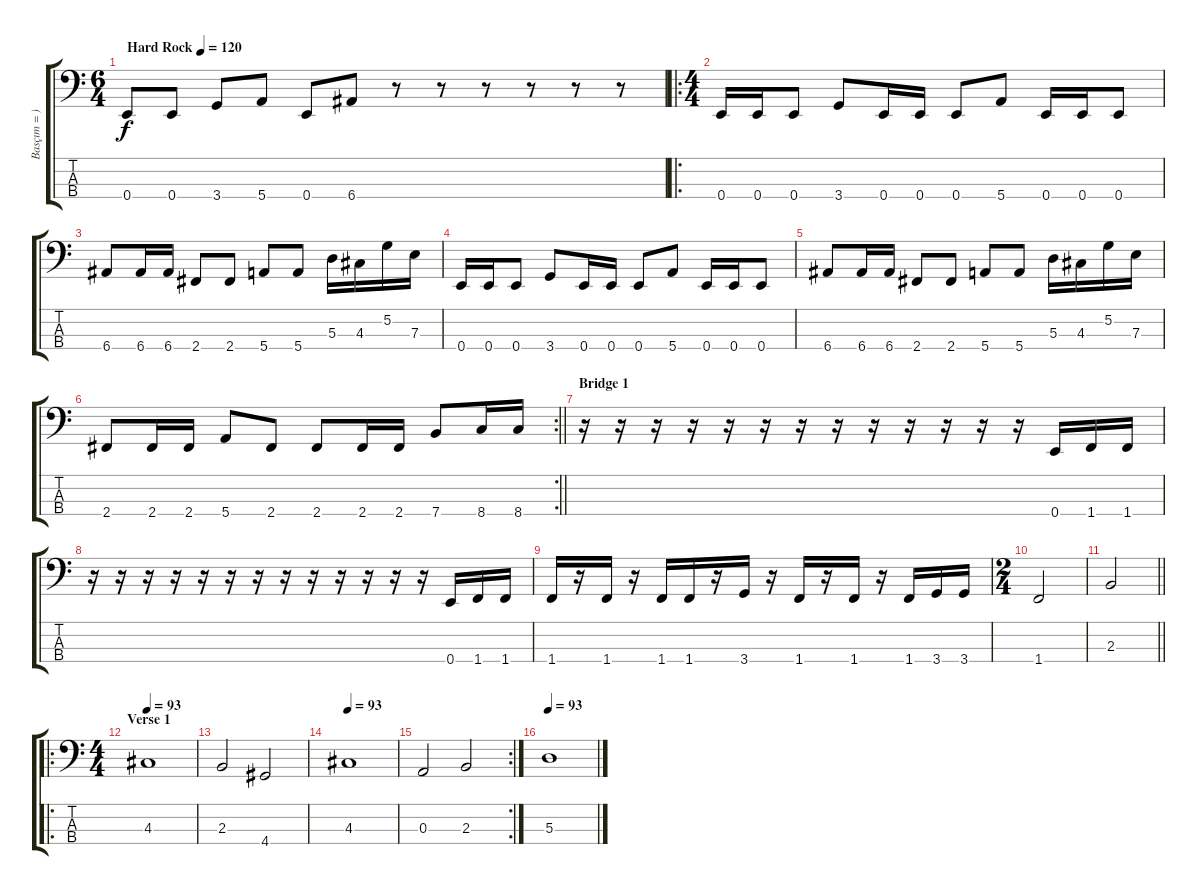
\track ("Basçım = )" "Basçım = )") {instrument electricbassfinger}
\staff {score tabs}
\tuning (G2 D2 A1 E1) {hide}
\ts (6 4)
\tempo (120 "Hard Rock")
\clef f4
\ks c
0.4.8{dy f instrument electricbassfinger} 0.4.8 3.4.8 5.4.8 0.4.8 6.4.8 r.8 r.8 r.8 r.8 r.8 r.8 |
\ro
\ts (4 4)
0.4.16 0.4.16 0.4.8 3.4.8 0.4.16 0.4.16 0.4.8 5.4.8 0.4.16 0.4.16 0.4.8 |
6.4.8 6.4.16 6.4.16 2.4.8 2.4.8 5.4.8 5.4.8 5.3.16 4.3.16 5.2.16 7.3.16 |
0.4.16 0.4.16 0.4.8 3.4.8 0.4.16 0.4.16 0.4.8 5.4.8 0.4.16 0.4.16 0.4.8 |
6.4.8 6.4.16 6.4.16 2.4.8 2.4.8 5.4.8 5.4.8 5.3.16 4.3.16 5.2.16 7.3.16 |
\rc 2
\barLineRight lightlight
2.4.8 2.4.16 2.4.16 5.4.8 2.4.8 2.4.8 2.4.16 2.4.16 7.4.8 8.4.16 8.4.16 |
\section ("" "Bridge 1")
r.16 r.16 r.16 r.16 r.16 r.16 r.16 r.16 r.16 r.16 r.16 r.16 r.16 0.4.16 1.4.16 1.4.16 |
r.16 r.16 r.16 r.16 r.16 r.16 r.16 r.16 r.16 r.16 r.16 r.16 r.16 0.4.16 1.4.16 1.4.16 |
1.4.16 r.16 1.4.16 r.16 1.4.16 1.4.16 r.16 3.4.16 r.16 1.4.16 r.16 1.4.16 r.16 1.4.16 3.4.16 3.4.16 |
\ts (2 4)
1.4.2 |
\barLineRight lightlight
2.3.2 |
\ro
\ts (4 4)
\section ("" "Verse 1")
\tempo 93
4.3.1 |
2.3.2 4.4.2 |
\tempo 93
4.3.1 |
\rc 2
0.3.2 2.3.2 |
\tempo 93
5.3.1
